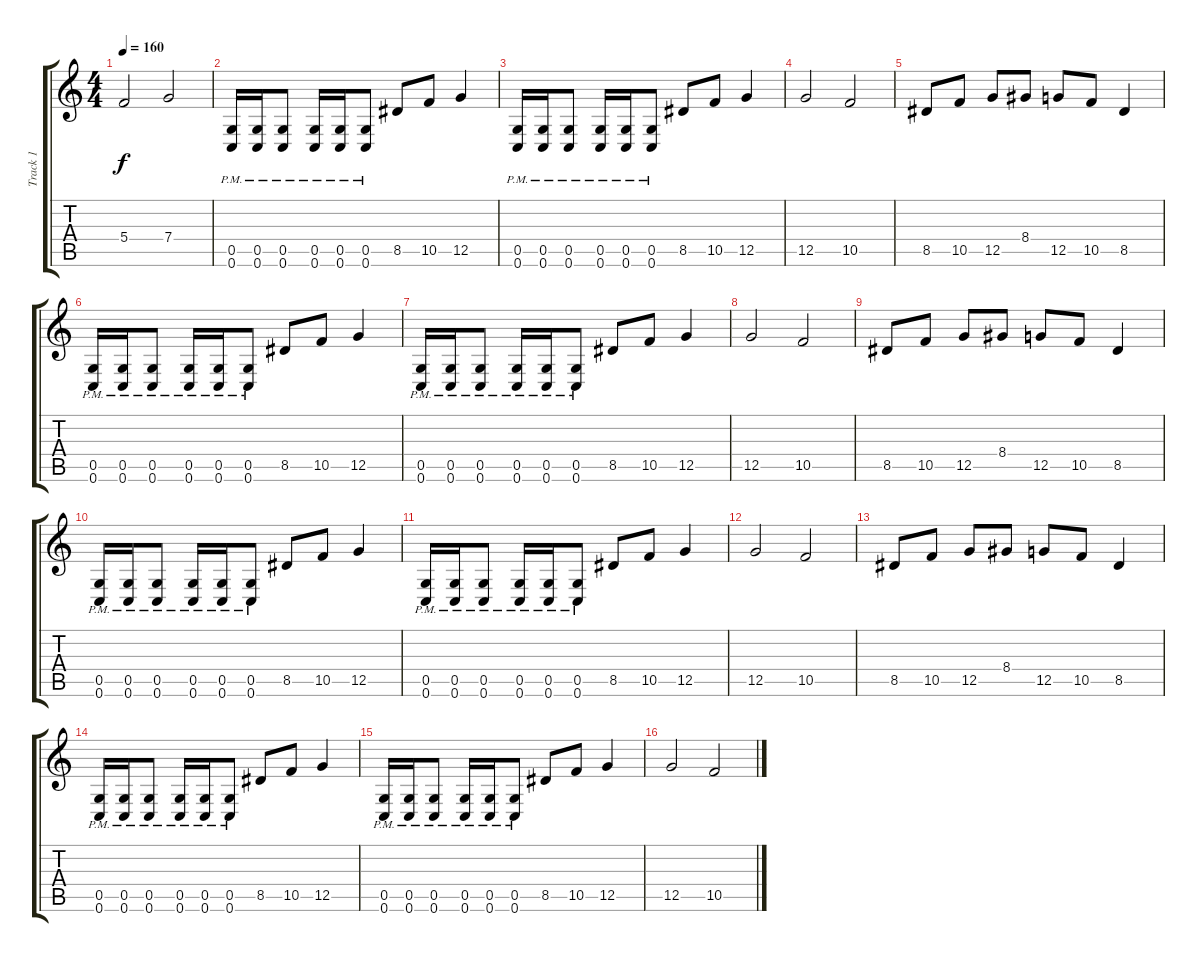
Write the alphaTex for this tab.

\track ("Track 1" "Track 1") {instrument distortionguitar}
\staff {score tabs}
\tuning (D4 A3 F3 C3 G2 C2) {hide}
\ts (4 4)
\tempo 160
\clef g2
\ks c
5.4.2{dy f} 7.4.2 |
(0.5{pm} 0.6{pm}).16 (0.5{pm} 0.6{pm}).16 (0.5{pm} 0.6{pm}).8 (0.5{pm} 0.6{pm}).16 (0.5{pm} 0.6{pm}).16 (0.5{pm} 0.6{pm}).8 8.5.8 10.5.8 12.5.4 |
(0.5{pm} 0.6{pm}).16 (0.5{pm} 0.6{pm}).16 (0.5{pm} 0.6{pm}).8 (0.5{pm} 0.6{pm}).16 (0.5{pm} 0.6{pm}).16 (0.5{pm} 0.6{pm}).8 8.5.8 10.5.8 12.5.4 |
12.5.2 10.5.2 |
8.5.8 10.5.8 12.5.8 8.4.8 12.5.8 10.5.8 8.5.4 |
(0.5{pm} 0.6{pm}).16 (0.5{pm} 0.6{pm}).16 (0.5{pm} 0.6{pm}).8 (0.5{pm} 0.6{pm}).16 (0.5{pm} 0.6{pm}).16 (0.5{pm} 0.6{pm}).8 8.5.8 10.5.8 12.5.4 |
(0.5{pm} 0.6{pm}).16 (0.5{pm} 0.6{pm}).16 (0.5{pm} 0.6{pm}).8 (0.5{pm} 0.6{pm}).16 (0.5{pm} 0.6{pm}).16 (0.5{pm} 0.6{pm}).8 8.5.8 10.5.8 12.5.4 |
12.5.2 10.5.2 |
8.5.8 10.5.8 12.5.8 8.4.8 12.5.8 10.5.8 8.5.4 |
(0.5{pm} 0.6{pm}).16 (0.5{pm} 0.6{pm}).16 (0.5{pm} 0.6{pm}).8 (0.5{pm} 0.6{pm}).16 (0.5{pm} 0.6{pm}).16 (0.5{pm} 0.6{pm}).8 8.5.8 10.5.8 12.5.4 |
(0.5{pm} 0.6{pm}).16 (0.5{pm} 0.6{pm}).16 (0.5{pm} 0.6{pm}).8 (0.5{pm} 0.6{pm}).16 (0.5{pm} 0.6{pm}).16 (0.5{pm} 0.6{pm}).8 8.5.8 10.5.8 12.5.4 |
12.5.2 10.5.2 |
8.5.8 10.5.8 12.5.8 8.4.8 12.5.8 10.5.8 8.5.4 |
(0.5{pm} 0.6{pm}).16 (0.5{pm} 0.6{pm}).16 (0.5{pm} 0.6{pm}).8 (0.5{pm} 0.6{pm}).16 (0.5{pm} 0.6{pm}).16 (0.5{pm} 0.6{pm}).8 8.5.8 10.5.8 12.5.4 |
(0.5{pm} 0.6{pm}).16 (0.5{pm} 0.6{pm}).16 (0.5{pm} 0.6{pm}).8 (0.5{pm} 0.6{pm}).16 (0.5{pm} 0.6{pm}).16 (0.5{pm} 0.6{pm}).8 8.5.8 10.5.8 12.5.4 |
12.5.2 10.5.2
